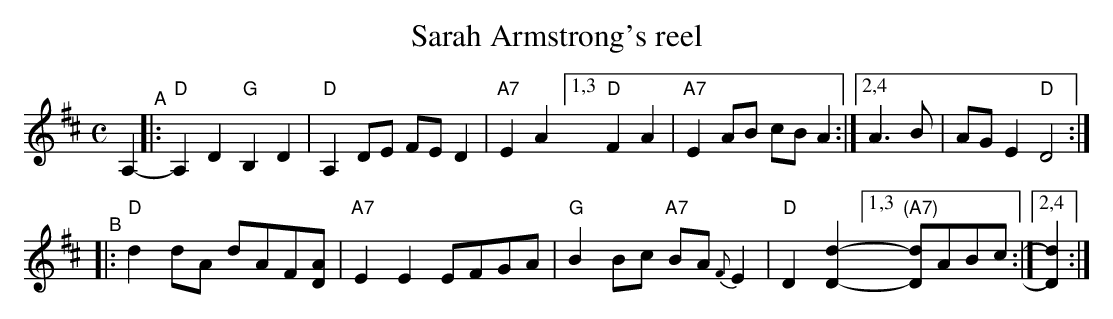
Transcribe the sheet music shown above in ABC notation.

X:1
T: Sarah Armstrong's reel
M: C
L: 1/8
K: D
A,2- "^A"|:\
"D"A,2D2 "G"B,2D2 | "D"A,2DE FED2 | "A7"E2A2 [1,3"D"F2A2 | "A7"E2AB cBA2 :|[2,4 A3B | AGE2 "D"D4 :|
"^B"|:\
"D"d2dA dAF[DA] | "A7"E2E2 EFGA | "G"B2Bc "A7"BA{F}E2 | "D"D2[D2-d2-] [1,3 "(A7)"[Dd]ABc :|[2,4 [D2d2] :|
